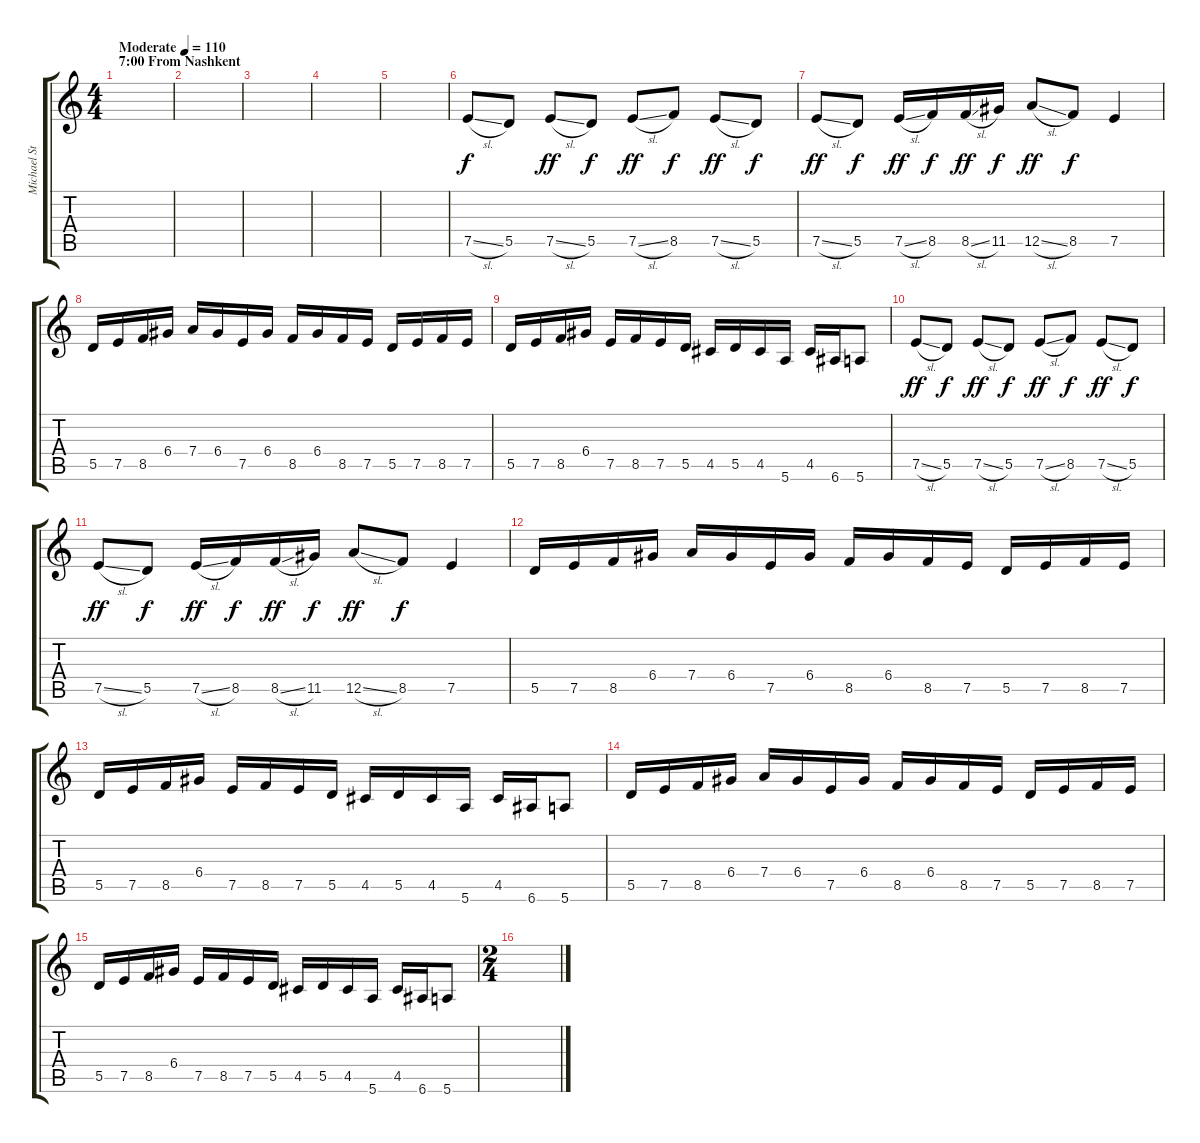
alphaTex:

\track ("Michael Stützer" "Michael St") {instrument overdrivenguitar}
\staff {score tabs}
\tuning (E4 B3 G3 D3 A2 E2) {hide}
\ts (4 4)
\section ("" "7:00 From Nashkent")
\tempo (110 "Moderate")
\clef g2
\ks c
|
|
|
|
|
7.5{sl}.8 5.5.8{dy f} 7.5{sl}.8{dy ff} 5.5.8{dy f} 7.5{sl}.8{dy ff} 8.5.8{dy f} 7.5{sl}.8{dy ff} 5.5.8{dy f} |
7.5{sl}.8{dy ff} 5.5.8{dy f} 7.5{sl}.16{dy ff} 8.5.16{dy f} 8.5{sl}.16{dy ff} 11.5.16{dy f} 12.5{sl}.8{dy ff} 8.5.8{dy f} 7.5.4 |
5.5.16 7.5.16 8.5.16 6.4.16 7.4.16 6.4.16 7.5.16 6.4.16 8.5.16 6.4.16 8.5.16 7.5.16 5.5.16 7.5.16 8.5.16 7.5.16 |
5.5.16 7.5.16 8.5.16 6.4.16 7.5.16 8.5.16 7.5.16 5.5.16 4.5.16 5.5.16 4.5.16 5.6.16 4.5.16 6.6.16 5.6.8 |
7.5{sl}.8{dy ff} 5.5.8{dy f} 7.5{sl}.8{dy ff} 5.5.8{dy f} 7.5{sl}.8{dy ff} 8.5.8{dy f} 7.5{sl}.8{dy ff} 5.5.8{dy f} |
7.5{sl}.8{dy ff} 5.5.8{dy f} 7.5{sl}.16{dy ff} 8.5.16{dy f} 8.5{sl}.16{dy ff} 11.5.16{dy f} 12.5{sl}.8{dy ff} 8.5.8{dy f} 7.5.4 |
5.5.16 7.5.16 8.5.16 6.4.16 7.4.16 6.4.16 7.5.16 6.4.16 8.5.16 6.4.16 8.5.16 7.5.16 5.5.16 7.5.16 8.5.16 7.5.16 |
5.5.16 7.5.16 8.5.16 6.4.16 7.5.16 8.5.16 7.5.16 5.5.16 4.5.16 5.5.16 4.5.16 5.6.16 4.5.16 6.6.16 5.6.8 |
5.5.16 7.5.16 8.5.16 6.4.16 7.4.16 6.4.16 7.5.16 6.4.16 8.5.16 6.4.16 8.5.16 7.5.16 5.5.16 7.5.16 8.5.16 7.5.16 |
5.5.16 7.5.16 8.5.16 6.4.16 7.5.16 8.5.16 7.5.16 5.5.16 4.5.16 5.5.16 4.5.16 5.6.16 4.5.16 6.6.16 5.6.8 |
\ts (2 4)
